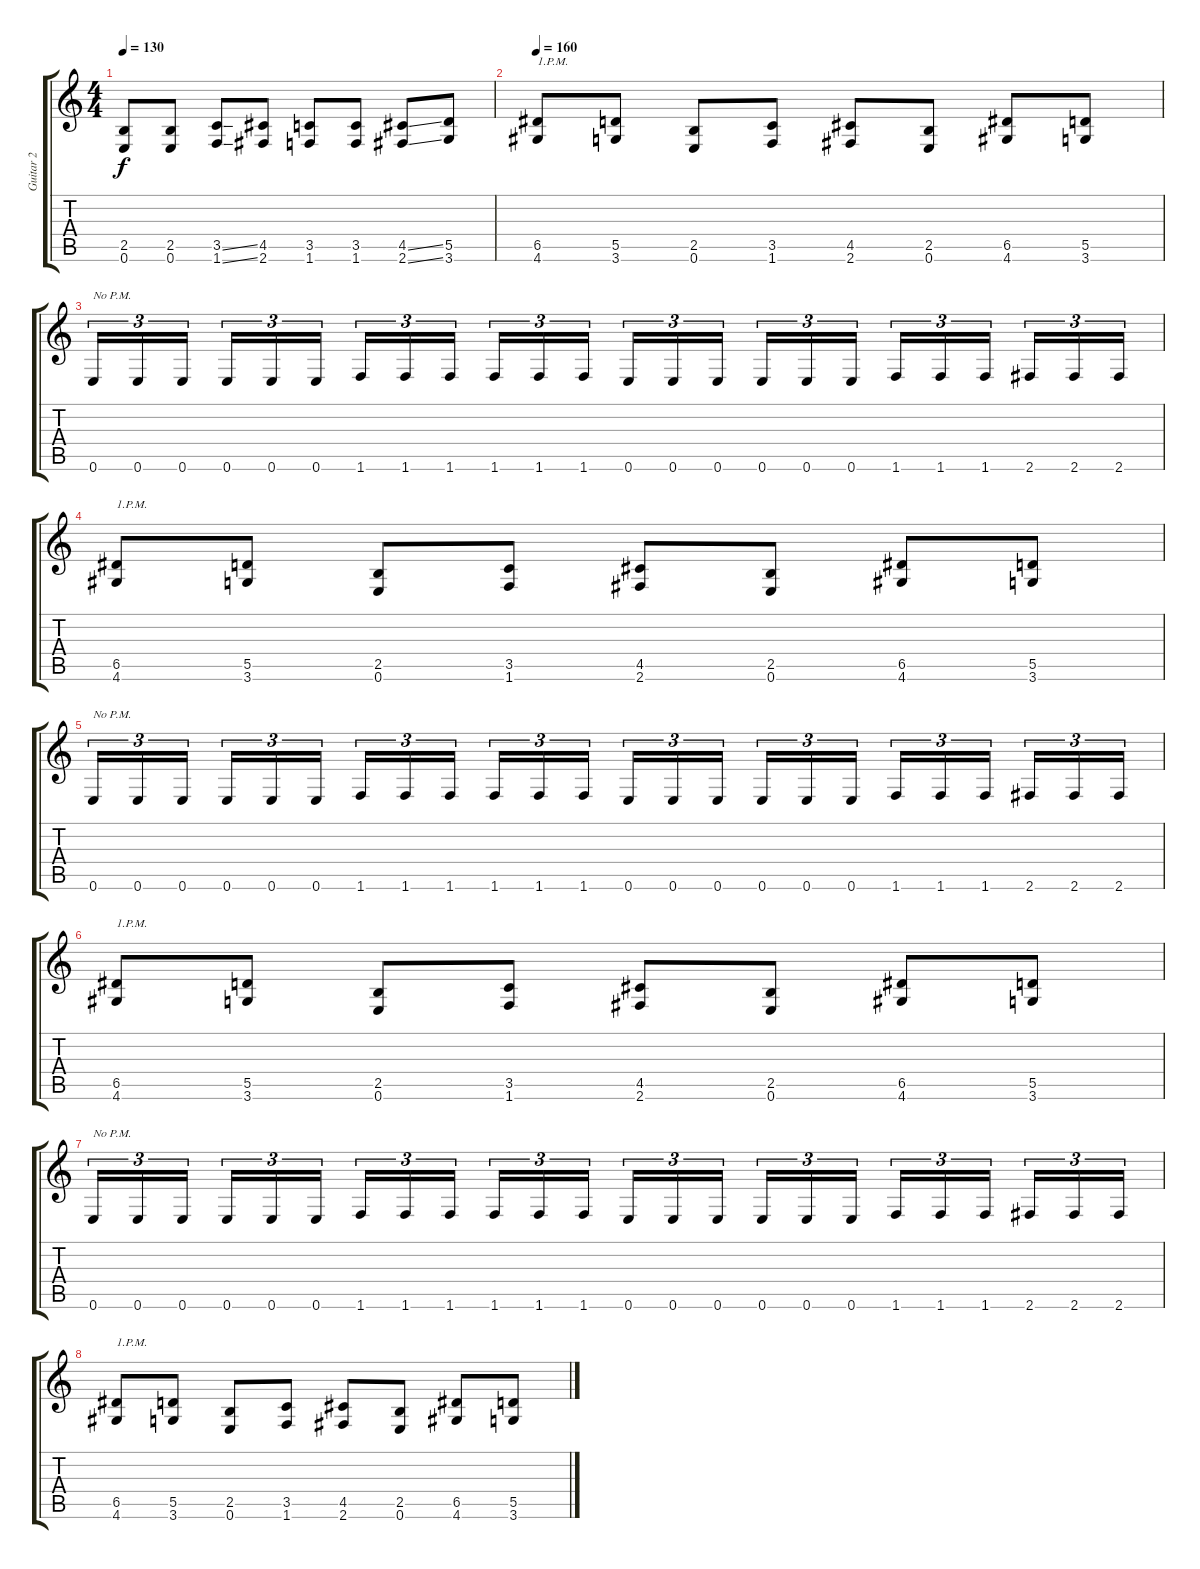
\track ("Guitar 2" "Guitar 2") {instrument distortionguitar}
\staff {score tabs}
\tuning (E4 B3 G3 D3 A2 E2) {hide}
\ts (4 4)
\tempo 130
\clef g2
\ks c
(2.5 0.6).8{dy f} (2.5 0.6).8 (3.5{ss} 1.6{ss}).8 (4.5 2.6).8 (3.5 1.6).8 (3.5 1.6).8 (4.5{ss} 2.6{ss}).8 (5.5 3.6).8 |
\tempo 160
(6.5 4.6).8{txt "1.P.M."} (5.5 3.6).8 (2.5 0.6).8 (3.5 1.6).8 (4.5 2.6).8 (2.5 0.6).8 (6.5 4.6).8 (5.5 3.6).8 |
0.6.16{tu (3 2) txt "No P.M."} 0.6.16{tu (3 2)} 0.6.16{tu (3 2)} 0.6.16{tu (3 2)} 0.6.16{tu (3 2)} 0.6.16{tu (3 2)} 1.6.16{tu (3 2)} 1.6.16{tu (3 2)} 1.6.16{tu (3 2)} 1.6.16{tu (3 2)} 1.6.16{tu (3 2)} 1.6.16{tu (3 2)} 0.6.16{tu (3 2)} 0.6.16{tu (3 2)} 0.6.16{tu (3 2)} 0.6.16{tu (3 2)} 0.6.16{tu (3 2)} 0.6.16{tu (3 2)} 1.6.16{tu (3 2)} 1.6.16{tu (3 2)} 1.6.16{tu (3 2)} 2.6.16{tu (3 2)} 2.6.16{tu (3 2)} 2.6.16{tu (3 2)} |
(6.5 4.6).8{txt "1.P.M."} (5.5 3.6).8 (2.5 0.6).8 (3.5 1.6).8 (4.5 2.6).8 (2.5 0.6).8 (6.5 4.6).8 (5.5 3.6).8 |
0.6.16{tu (3 2) txt "No P.M."} 0.6.16{tu (3 2)} 0.6.16{tu (3 2)} 0.6.16{tu (3 2)} 0.6.16{tu (3 2)} 0.6.16{tu (3 2)} 1.6.16{tu (3 2)} 1.6.16{tu (3 2)} 1.6.16{tu (3 2)} 1.6.16{tu (3 2)} 1.6.16{tu (3 2)} 1.6.16{tu (3 2)} 0.6.16{tu (3 2)} 0.6.16{tu (3 2)} 0.6.16{tu (3 2)} 0.6.16{tu (3 2)} 0.6.16{tu (3 2)} 0.6.16{tu (3 2)} 1.6.16{tu (3 2)} 1.6.16{tu (3 2)} 1.6.16{tu (3 2)} 2.6.16{tu (3 2)} 2.6.16{tu (3 2)} 2.6.16{tu (3 2)} |
(6.5 4.6).8{txt "1.P.M."} (5.5 3.6).8 (2.5 0.6).8 (3.5 1.6).8 (4.5 2.6).8 (2.5 0.6).8 (6.5 4.6).8 (5.5 3.6).8 |
0.6.16{tu (3 2) txt "No P.M."} 0.6.16{tu (3 2)} 0.6.16{tu (3 2)} 0.6.16{tu (3 2)} 0.6.16{tu (3 2)} 0.6.16{tu (3 2)} 1.6.16{tu (3 2)} 1.6.16{tu (3 2)} 1.6.16{tu (3 2)} 1.6.16{tu (3 2)} 1.6.16{tu (3 2)} 1.6.16{tu (3 2)} 0.6.16{tu (3 2)} 0.6.16{tu (3 2)} 0.6.16{tu (3 2)} 0.6.16{tu (3 2)} 0.6.16{tu (3 2)} 0.6.16{tu (3 2)} 1.6.16{tu (3 2)} 1.6.16{tu (3 2)} 1.6.16{tu (3 2)} 2.6.16{tu (3 2)} 2.6.16{tu (3 2)} 2.6.16{tu (3 2)} |
(6.5 4.6).8{txt "1.P.M."} (5.5 3.6).8 (2.5 0.6).8 (3.5 1.6).8 (4.5 2.6).8 (2.5 0.6).8 (6.5 4.6).8 (5.5 3.6).8
